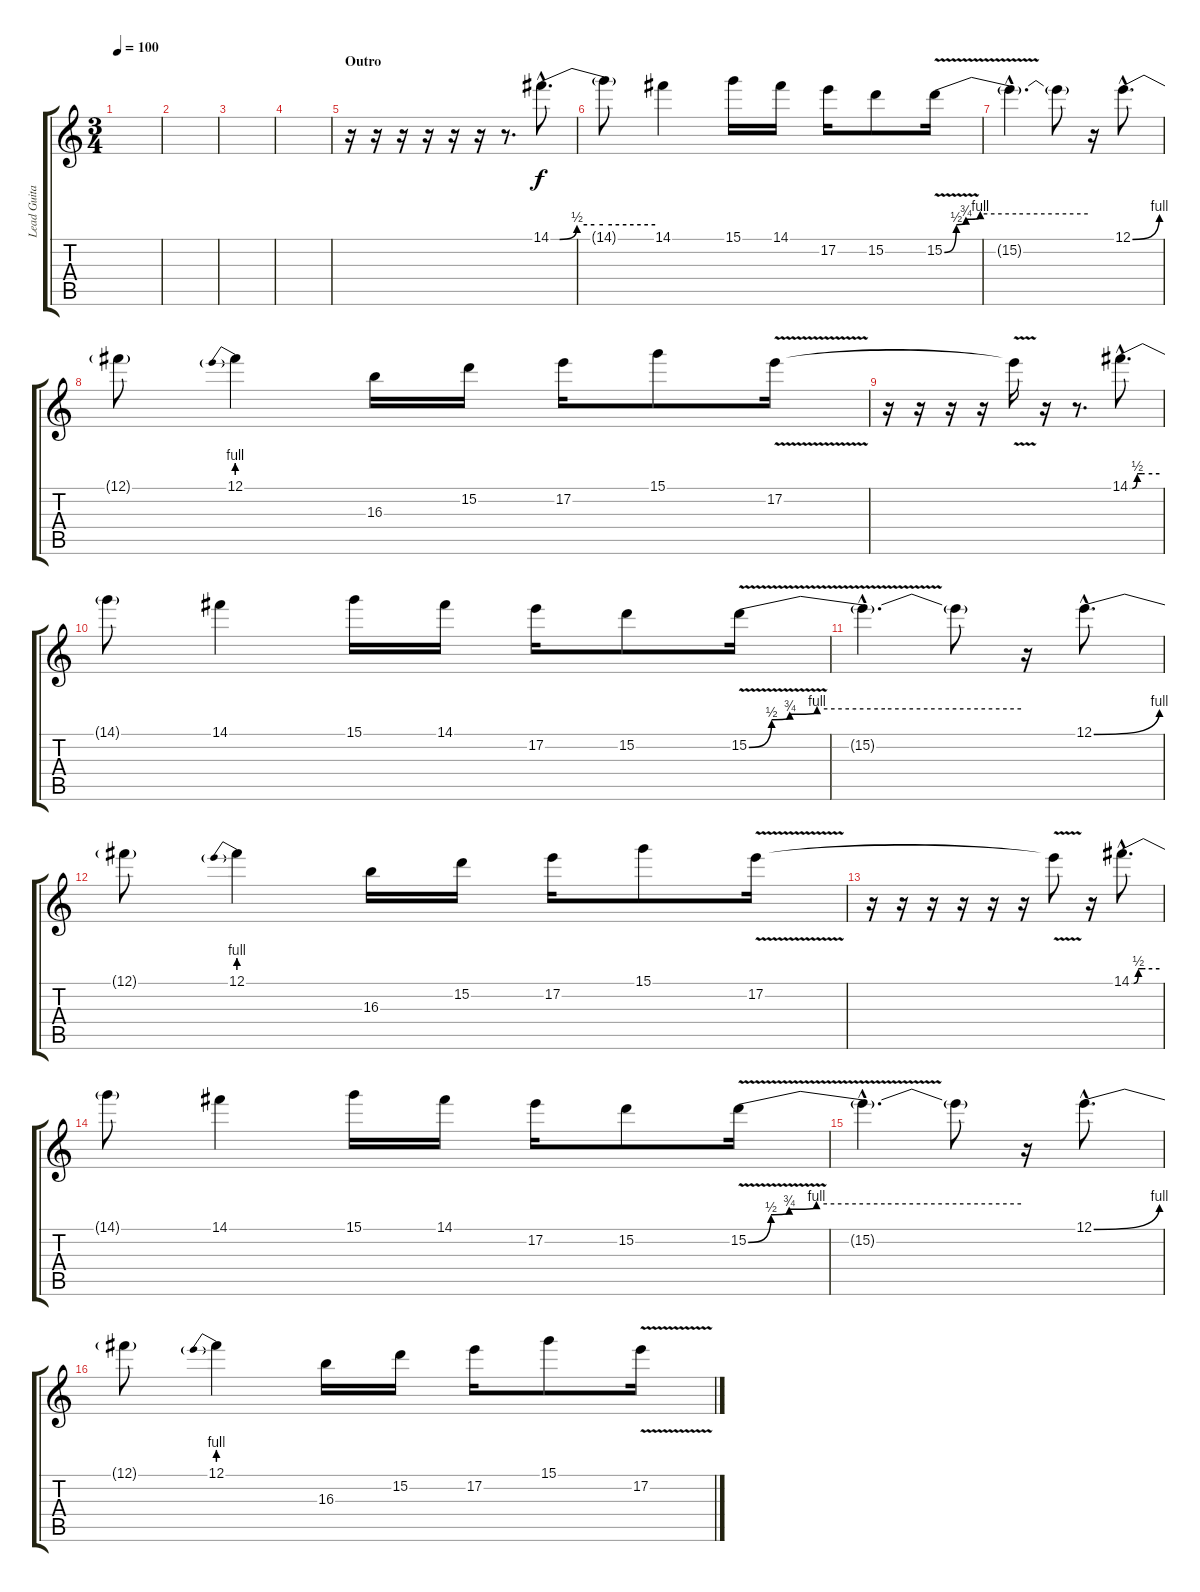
\track ("Lead Guitar Delay" "Lead Guita") {instrument overdrivenguitar}
\staff {score tabs}
\tuning (E4 B3 G3 D3 A2 E2) {hide}
\ts (3 4)
\tempo 100
\clef g2
\ks c
|
|
|
|
\section ("" "Outro")
r.16 r.16 r.16 r.16 r.16 r.16 r.8{d} 14.1{be (custom 0 0 5 0 15 2 25 2 30 2 60 2) hac}.8{d} |
14.1{t}.8 14.1.4 15.1.16 14.1.16 17.2.16 15.2.8 15.2{be (custom 0 0 5 2 9 3 15 4 30 4 60 4) v}.16 |
15.2{hac t}.4{d} 15.2{t}.8 r.16 12.1{be (bend 0 0 60 4) hac}.8{d} |
12.1{t}.8 12.1{be (prebend 0 4 60 4)}.4 16.3.16 15.2.16 17.2.16 15.1.8 17.2{v}.16 |
r.16 r.16 r.16 r.16 17.2{t}.16 r.16 r.8{d} 14.1{be (custom 0 0 5 0 15 2 25 2 30 2 60 2) hac}.8{d} |
14.1{t}.8 14.1.4 15.1.16 14.1.16 17.2.16 15.2.8 15.2{be (custom 0 0 5 2 9 3 15 4 30 4 60 4) v}.16 |
15.2{hac t}.4{d} 15.2{t}.8 r.16 12.1{be (bend 0 0 60 4) hac}.8{d} |
12.1{t}.8 12.1{be (prebend 0 4 60 4)}.4 16.3.16 15.2.16 17.2.16 15.1.8 17.2{v}.16 |
r.16 r.16 r.16 r.16 r.16 r.16 17.2{t}.8 r.16 14.1{be (custom 0 0 5 0 15 2 25 2 30 2 60 2) hac}.8{d} |
14.1{t}.8 14.1.4 15.1.16 14.1.16 17.2.16 15.2.8 15.2{be (custom 0 0 5 2 9 3 15 4 30 4 60 4) v}.16 |
15.2{hac t}.4{d} 15.2{t}.8 r.16 12.1{be (bend 0 0 60 4) hac}.8{d} |
12.1{t}.8 12.1{be (prebend 0 4 60 4)}.4 16.3.16 15.2.16 17.2.16 15.1.8 17.2{v}.16
